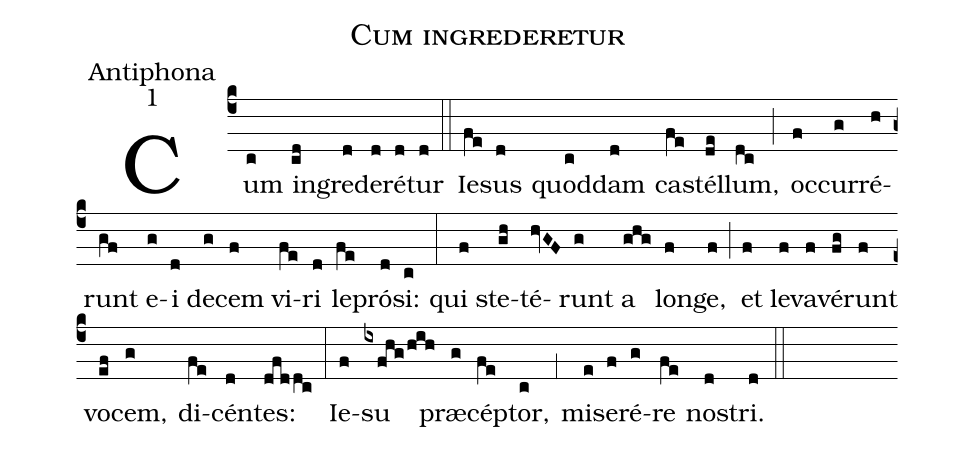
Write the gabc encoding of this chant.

name:Cum ingrederetur;
office-part:Antiphona;
mode:1;
%%
(c4) Cum(c) in(cd)gre(d)de(d)ré(d)tur(d) (::)
Ie(fe)sus(d) quod(c)dam(d) ca(fe)stél(de)lum,(dc) (;) oc(f)cur(g)ré(h)runt(gf) e(g)i(d) de(g)cem(f) vi(fe)ri(d) le(fe)pró(d)si:(c) (:)
qui(f) ste(gh)té(hvGF)runt(g) a(ghg) lon(f)ge,(f) (;) et(f) le(f)va(f)vé(fg)runt(f) vo(ef)cem,(g) di(fe)cén(d)tes:(dfddc) (:)
Ie(f)su(ixfhg/hih) præ(g)cép(fe)tor,(c) (,1) mi(e)se(f)ré(g)re(fe) no(d)stri.(d) (::)
